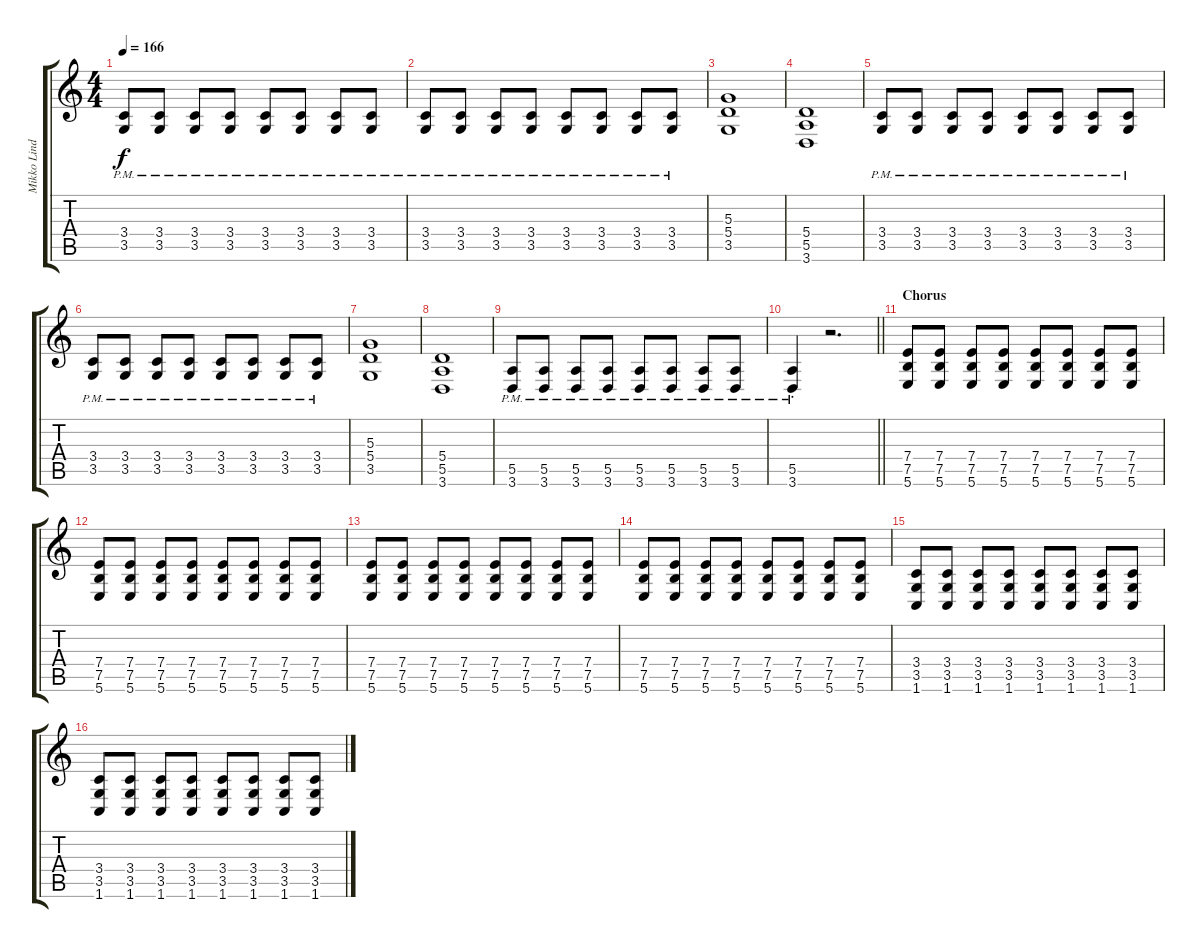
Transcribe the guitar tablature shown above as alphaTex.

\track ("Mikko Lindström" "Mikko Lind") {instrument distortionguitar}
\staff {score tabs}
\tuning (B3 Gb3 D3 A2 E2 B1) {hide}
\ts (4 4)
\tempo 166
\clef g2
\ks c
(3.4{pm} 3.5{pm}).8{dy f} (3.4{pm} 3.5{pm}).8 (3.4{pm} 3.5{pm}).8 (3.4{pm} 3.5{pm}).8 (3.4{pm} 3.5{pm}).8 (3.4{pm} 3.5{pm}).8 (3.4{pm} 3.5{pm}).8 (3.4{pm} 3.5{pm}).8 |
(3.4{pm} 3.5{pm}).8 (3.4{pm} 3.5{pm}).8 (3.4{pm} 3.5{pm}).8 (3.4{pm} 3.5{pm}).8 (3.4{pm} 3.5{pm}).8 (3.4{pm} 3.5{pm}).8 (3.4{pm} 3.5{pm}).8 (3.4{pm} 3.5{pm}).8 |
(5.3 5.4 3.5).1 |
(5.4 5.5 3.6).1 |
(3.4{pm} 3.5{pm}).8 (3.4{pm} 3.5{pm}).8 (3.4{pm} 3.5{pm}).8 (3.4{pm} 3.5{pm}).8 (3.4{pm} 3.5{pm}).8 (3.4{pm} 3.5{pm}).8 (3.4{pm} 3.5{pm}).8 (3.4{pm} 3.5{pm}).8 |
(3.4{pm} 3.5{pm}).8 (3.4{pm} 3.5{pm}).8 (3.4{pm} 3.5{pm}).8 (3.4{pm} 3.5{pm}).8 (3.4{pm} 3.5{pm}).8 (3.4{pm} 3.5{pm}).8 (3.4{pm} 3.5{pm}).8 (3.4{pm} 3.5{pm}).8 |
(5.3 5.4 3.5).1 |
(5.4 5.5 3.6).1 |
(5.5{pm} 3.6{pm}).8 (5.5{pm} 3.6{pm}).8 (5.5{pm} 3.6{pm}).8 (5.5{pm} 3.6{pm}).8 (5.5{pm} 3.6{pm}).8 (5.5{pm} 3.6{pm}).8 (5.5{pm} 3.6{pm}).8 (5.5{pm} 3.6{pm}).8 |
\barLineRight lightlight
(5.5{pm st} 3.6{pm st}).4 r.2{d} |
\section ("" "Chorus")
(7.4 7.5 5.6).8 (7.4 7.5 5.6).8 (7.4 7.5 5.6).8 (7.4 7.5 5.6).8 (7.4 7.5 5.6).8 (7.4 7.5 5.6).8 (7.4 7.5 5.6).8 (7.4 7.5 5.6).8 |
(7.4 7.5 5.6).8 (7.4 7.5 5.6).8 (7.4 7.5 5.6).8 (7.4 7.5 5.6).8 (7.4 7.5 5.6).8 (7.4 7.5 5.6).8 (7.4 7.5 5.6).8 (7.4 7.5 5.6).8 |
(7.4 7.5 5.6).8 (7.4 7.5 5.6).8 (7.4 7.5 5.6).8 (7.4 7.5 5.6).8 (7.4 7.5 5.6).8 (7.4 7.5 5.6).8 (7.4 7.5 5.6).8 (7.4 7.5 5.6).8 |
(7.4 7.5 5.6).8 (7.4 7.5 5.6).8 (7.4 7.5 5.6).8 (7.4 7.5 5.6).8 (7.4 7.5 5.6).8 (7.4 7.5 5.6).8 (7.4 7.5 5.6).8 (7.4 7.5 5.6).8 |
(3.4 3.5 1.6).8 (3.4 3.5 1.6).8 (3.4 3.5 1.6).8 (3.4 3.5 1.6).8 (3.4 3.5 1.6).8 (3.4 3.5 1.6).8 (3.4 3.5 1.6).8 (3.4 3.5 1.6).8 |
(3.4 3.5 1.6).8 (3.4 3.5 1.6).8 (3.4 3.5 1.6).8 (3.4 3.5 1.6).8 (3.4 3.5 1.6).8 (3.4 3.5 1.6).8 (3.4 3.5 1.6).8 (3.4 3.5 1.6).8
